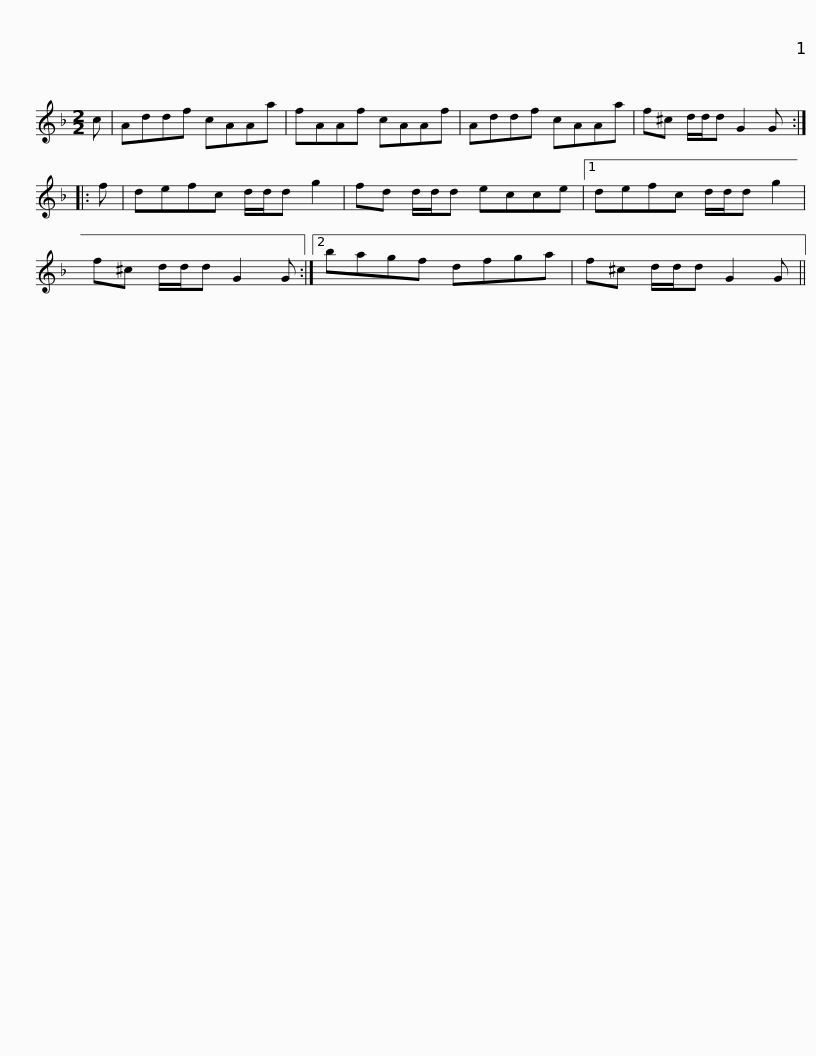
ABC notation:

X:1
L:1/8
M:2/2
I:linebreak $
K:Dmin
V:1 treble
V:1
 c | Addf cAAa | fAAf cAAf | Addf cAAa | f^c d/d/d G2 G :: %5
 f | defc d/d/d g2 |$ fd d/d/d ecce |1 defc d/d/d g2 | f^c d/d/d G2 G :|2 %10
 bagf dfga | f^c d/d/d G2 G || %12
